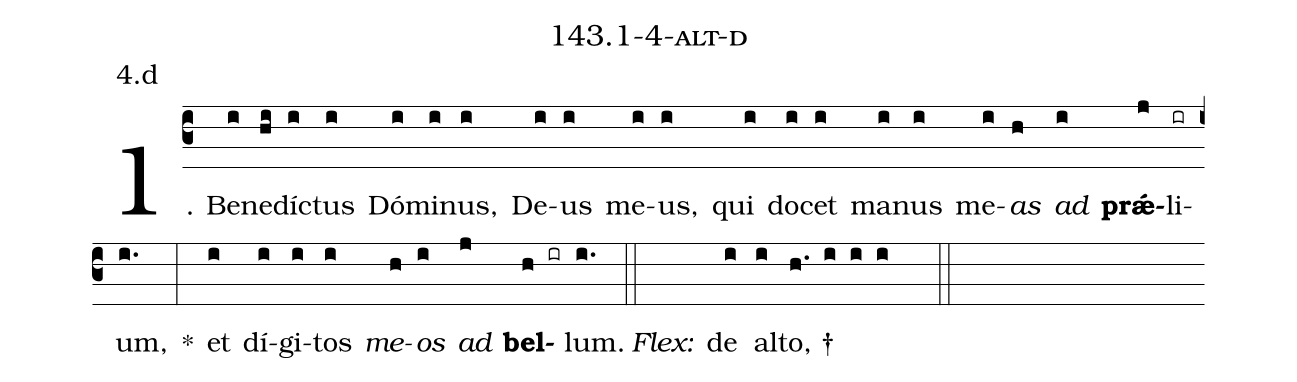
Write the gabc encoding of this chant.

name: 143.1-4-alt-d;
annotation: 4.d;
%%
(c3)1. Be(i)ne(hi)díc(i)tus(i) Dó(i)mi(i)nus,(i) De(i)us(i) me(i)us,(i) qui(i) do(i)cet(i) ma(i)nus(i) me(i)<i>as</i>(h) <i>ad</i>(i) <b>prǽ</b>(j)li(ir)um,(i.) *(:) et(i) dí(i)gi(i)tos(i) <i>me</i>(h)<i>os</i>(i) <i>ad</i>(j) <b>bel</b>(h ir)lum.(i.) (::)
<i>Flex:</i>()  de(i) al(i)to, †(h. i i i  ::)
